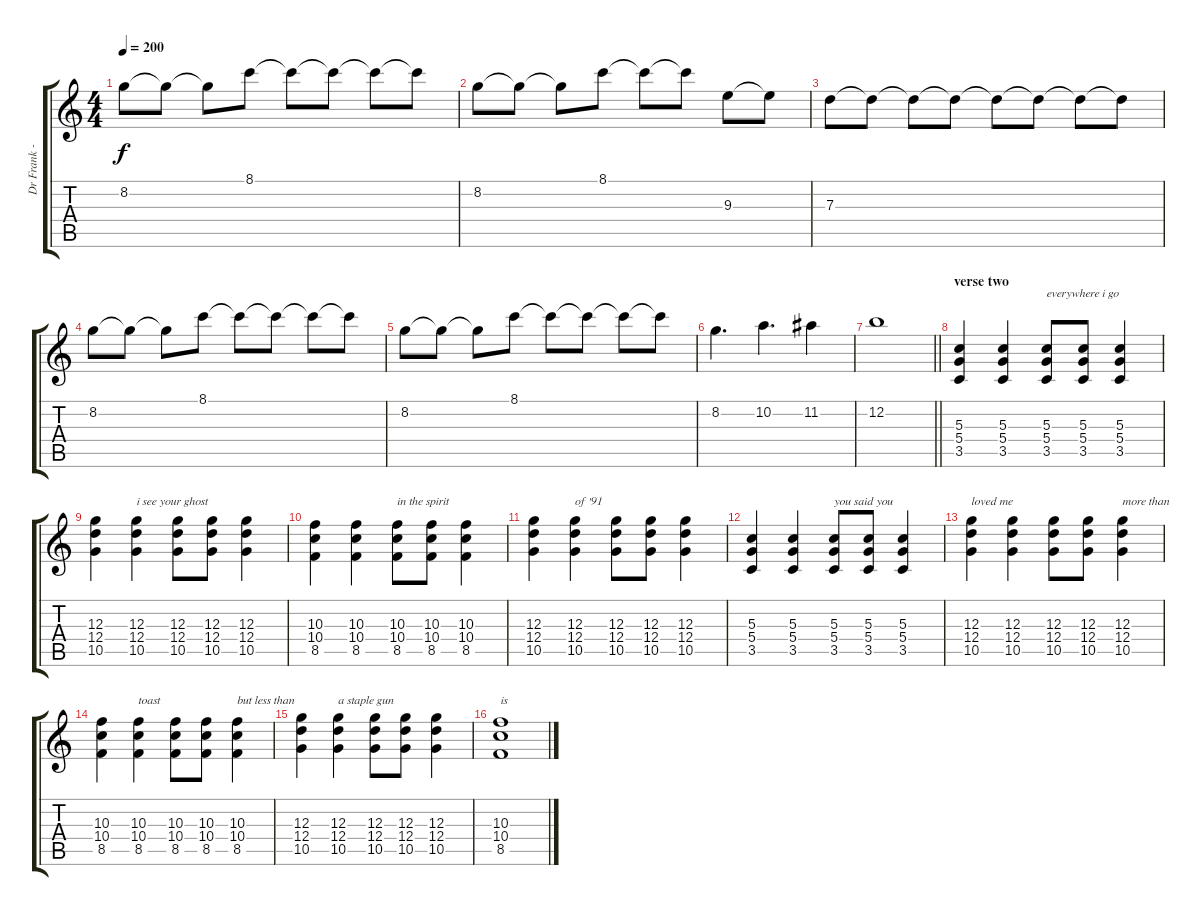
\track ("Dr Frank - Guitar, Vocals" "Dr Frank -") {instrument distortionguitar}
\staff {score tabs}
\tuning (E4 B3 G3 D3 A2 E2) {hide}
\ts (4 4)
\tempo 200
\clef g2
\ks c
8.2.8{dy f} 8.2{t}.8 8.2{t}.8 8.1.8 8.1{t}.8 8.1{t}.8 8.1{t}.8 8.1{t}.8 |
8.2.8 8.2{t}.8 8.2{t}.8 8.1.8 8.1{t}.8 8.1{t}.8 9.3.8 9.3{t}.8 |
7.3.8 7.3{t}.8 7.3{t}.8 7.3{t}.8 7.3{t}.8 7.3{t}.8 7.3{t}.8 7.3{t}.8 |
8.2.8 8.2{t}.8 8.2{t}.8 8.1.8 8.1{t}.8 8.1{t}.8 8.1{t}.8 8.1{t}.8 |
8.2.8 8.2{t}.8 8.2{t}.8 8.1.8 8.1{t}.8 8.1{t}.8 8.1{t}.8 8.1{t}.8 |
8.2.4{d} 10.2.4{d} 11.2.4 |
\barLineRight lightlight
12.2.1 |
\section ("" "verse two")
(5.3 5.4 3.5).4 (5.3 5.4 3.5).4 (5.3 5.4 3.5).8{txt "everywhere i go"} (5.3 5.4 3.5).8 (5.3 5.4 3.5).4 |
(12.3 12.4 10.5).4 (12.3 12.4 10.5).4{txt "i see your ghost"} (12.3 12.4 10.5).8 (12.3 12.4 10.5).8 (12.3 12.4 10.5).4 |
(10.3 10.4 8.5).4 (10.3 10.4 8.5).4 (10.3 10.4 8.5).8{txt "in the spirit"} (10.3 10.4 8.5).8 (10.3 10.4 8.5).4 |
(12.3 12.4 10.5).4 (12.3 12.4 10.5).4{txt "of '91"} (12.3 12.4 10.5).8 (12.3 12.4 10.5).8 (12.3 12.4 10.5).4 |
(5.3 5.4 3.5).4 (5.3 5.4 3.5).4 (5.3 5.4 3.5).8{txt "you said you"} (5.3 5.4 3.5).8 (5.3 5.4 3.5).4 |
(12.3 12.4 10.5).4{txt "loved me"} (12.3 12.4 10.5).4 (12.3 12.4 10.5).8 (12.3 12.4 10.5).8 (12.3 12.4 10.5).4{txt "more than"} |
(10.3 10.4 8.5).4 (10.3 10.4 8.5).4{txt "toast"} (10.3 10.4 8.5).8 (10.3 10.4 8.5).8 (10.3 10.4 8.5).4{txt "but less than"} |
(12.3 12.4 10.5).4 (12.3 12.4 10.5).4{txt "a staple gun"} (12.3 12.4 10.5).8 (12.3 12.4 10.5).8 (12.3 12.4 10.5).4 |
(10.3 10.4 8.5).1{txt "is"}
